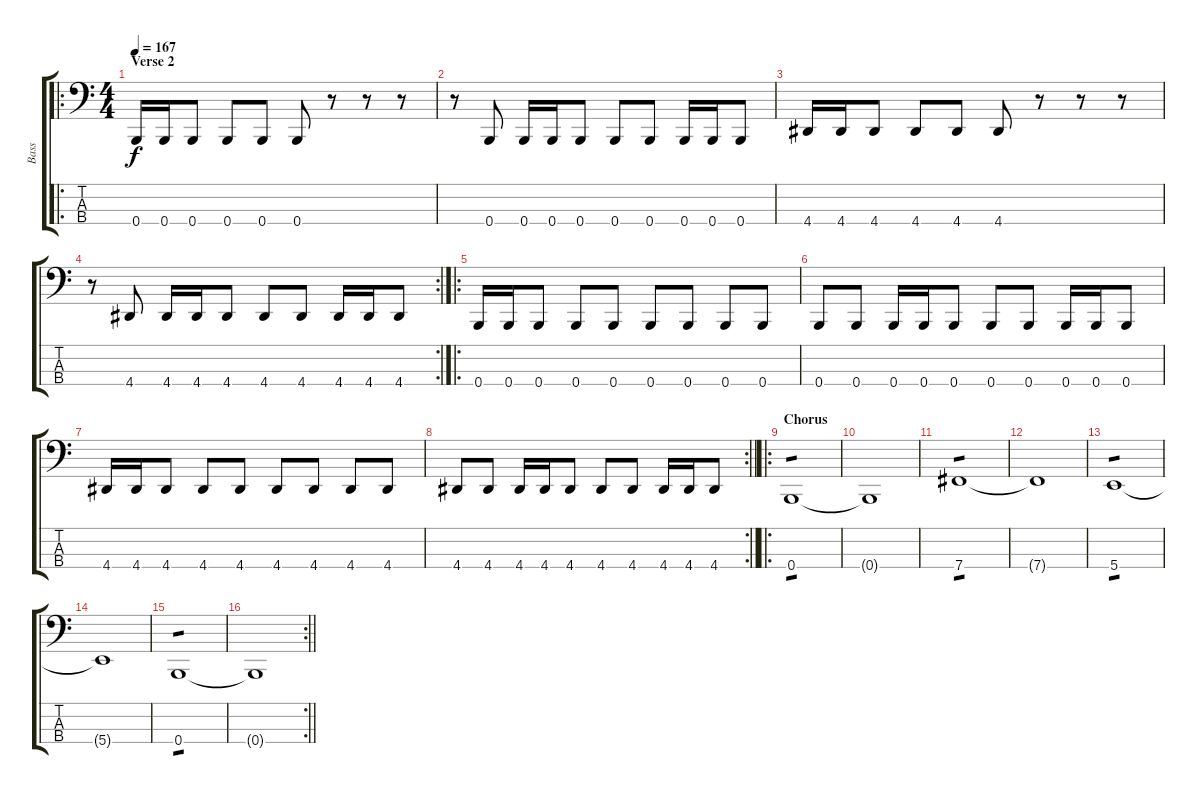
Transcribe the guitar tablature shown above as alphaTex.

\track ("Bass" "Bass") {instrument electricbasspick}
\staff {score tabs}
\tuning (E2 B1 Gb1 B0) {hide}
\ro
\ts (4 4)
\section ("" "Verse 2")
\tempo 167
\clef f4
\ks c
0.4.16{dy f} 0.4.16 0.4.8 0.4.8 0.4.8 0.4.8 r.8 r.8 r.8 |
r.8 0.4.8 0.4.16 0.4.16 0.4.8 0.4.8 0.4.8 0.4.16 0.4.16 0.4.8 |
4.4.16 4.4.16 4.4.8 4.4.8 4.4.8 4.4.8 r.8 r.8 r.8 |
\rc 2
r.8 4.4.8 4.4.16 4.4.16 4.4.8 4.4.8 4.4.8 4.4.16 4.4.16 4.4.8 |
\ro
0.4.16 0.4.16 0.4.8 0.4.8 0.4.8 0.4.8 0.4.8 0.4.8 0.4.8 |
0.4.8 0.4.8 0.4.16 0.4.16 0.4.8 0.4.8 0.4.8 0.4.16 0.4.16 0.4.8 |
4.4.16 4.4.16 4.4.8 4.4.8 4.4.8 4.4.8 4.4.8 4.4.8 4.4.8 |
\rc 2
\barLineRight lightlight
4.4.8 4.4.8 4.4.16 4.4.16 4.4.8 4.4.8 4.4.8 4.4.16 4.4.16 4.4.8 |
\ro
\section ("" "Chorus")
0.4.1{tp 1} |
0.4{t}.1 |
7.4.1{tp 1} |
7.4{t}.1 |
5.4.1{tp 1} |
5.4{t}.1 |
0.4.1{tp 1} |
\rc 2
\barLineRight lightlight
0.4{t}.1
